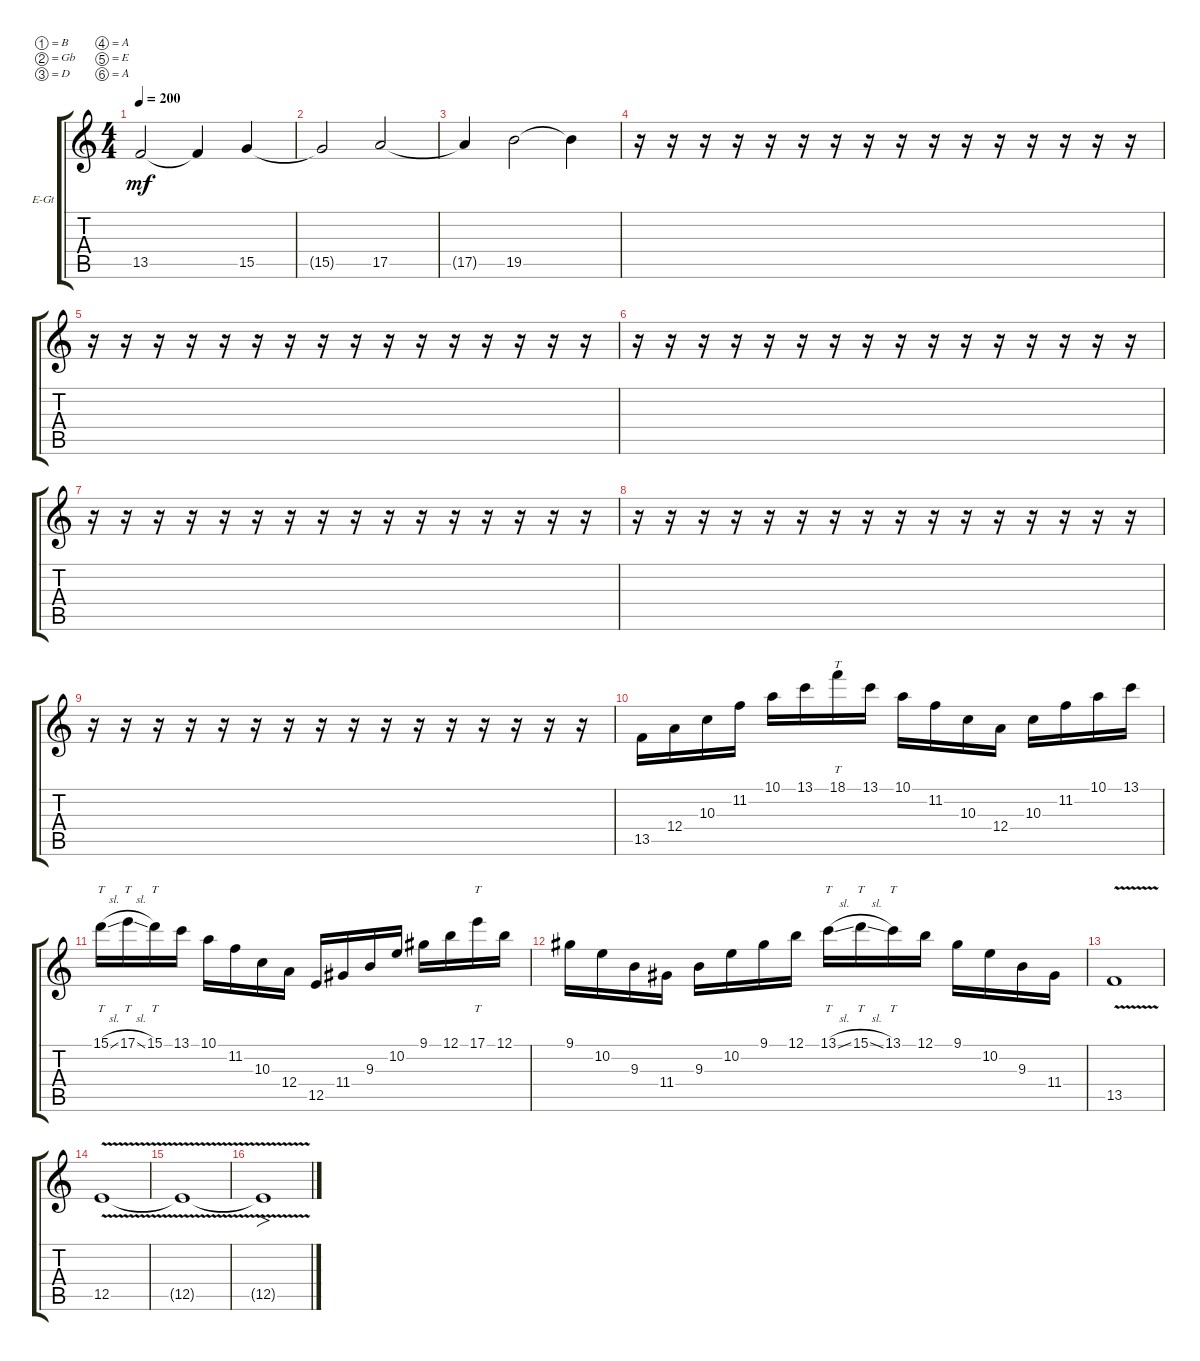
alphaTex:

\bracketExtendMode groupsimilarinstruments
\firstSystemTrackNameOrientation horizontal
\otherSystemsTrackNameOrientation horizontal
\track ("Harmony" "E-Gt") {instrument distortionguitar}
\staff {score tabs}
\tuning (B3 Gb3 D3 A2 E2 A1)
\ts (4 4)
\tempo 200
\clef g2
\ks c
13.5.2{dy mf} 13.5{t}.4 15.5.4 |
15.5{t}.2 17.5.2 |
17.5{t}.4 19.5.2 19.5{t}.4 |
r.16 r.16 r.16 r.16 r.16 r.16 r.16 r.16 r.16 r.16 r.16 r.16 r.16 r.16 r.16 r.16 |
r.16 r.16 r.16 r.16 r.16 r.16 r.16 r.16 r.16 r.16 r.16 r.16 r.16 r.16 r.16 r.16 |
r.16 r.16 r.16 r.16 r.16 r.16 r.16 r.16 r.16 r.16 r.16 r.16 r.16 r.16 r.16 r.16 |
r.16 r.16 r.16 r.16 r.16 r.16 r.16 r.16 r.16 r.16 r.16 r.16 r.16 r.16 r.16 r.16 |
r.16 r.16 r.16 r.16 r.16 r.16 r.16 r.16 r.16 r.16 r.16 r.16 r.16 r.16 r.16 r.16 |
r.16 r.16 r.16 r.16 r.16 r.16 r.16 r.16 r.16 r.16 r.16 r.16 r.16 r.16 r.16 r.16 |
13.5.16 12.4.16 10.3.16 11.2.16 10.1.16 13.1.16 18.1.16{tt} 13.1.16 10.1.16 11.2.16 10.3.16 12.4.16 10.3.16 11.2.16 10.1.16 13.1.16 |
15.1{sl}.16{tt} 17.1{sl}.16{tt} 15.1.16{tt} 13.1.16 10.1.16 11.2.16 10.3.16 12.4.16 12.5.16 11.4.16 9.3.16 10.2.16 9.1.16 12.1.16 17.1.16{tt} 12.1.16 |
9.1.16 10.2.16 9.3.16 11.4.16 9.3.16 10.2.16 9.1.16 12.1.16 13.1{sl}.16{tt} 15.1{sl}.16{tt} 13.1.16{tt} 12.1.16 9.1.16 10.2.16 9.3.16 11.4.16 |
13.5{v}.1 |
12.5{v}.1 |
12.5{v t}.1 |
12.5{v t}.1{fo}
